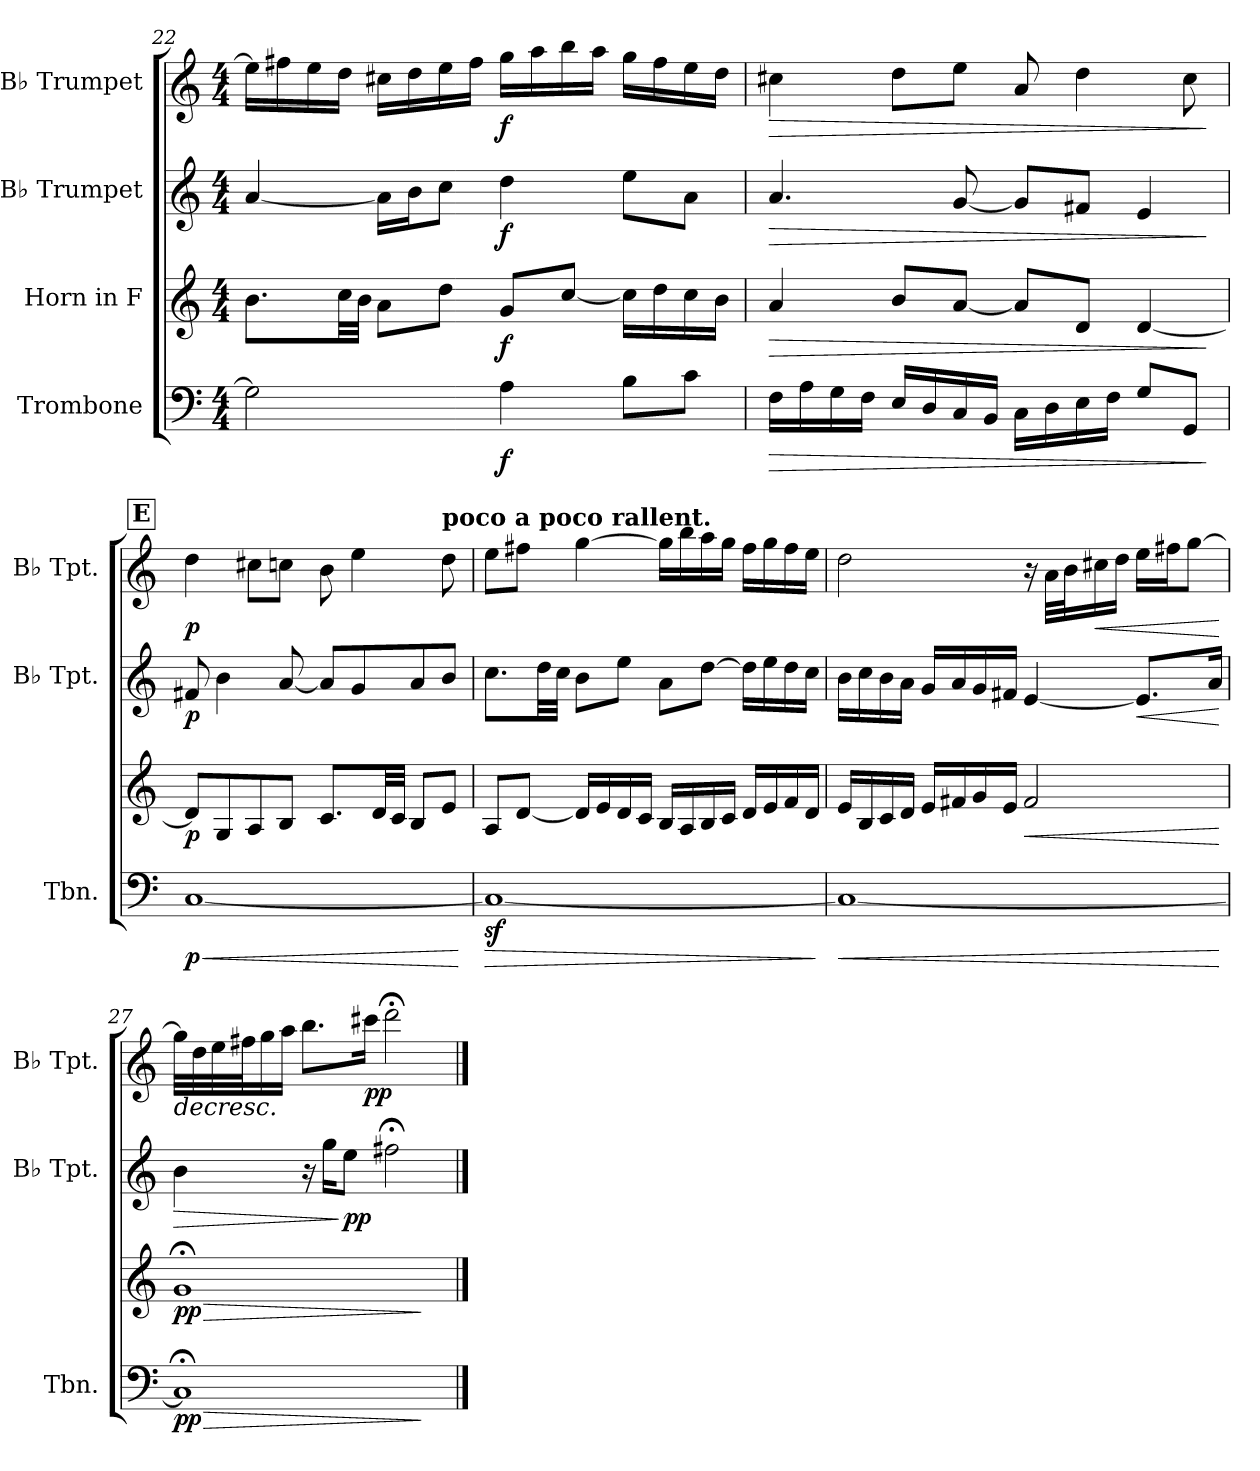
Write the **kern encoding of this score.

**kern	**dynam	**kern	**dynam	**kern	**dynam	**kern	**dynam
*part4	*part4	*part3	*part3	*part2	*part2	*part1	*part1
*staff4	*staff4	*staff3	*staff3	*staff2	*staff2	*staff1	*staff1
*I"Trombone	*	*I"Horn in F	*	*I"B♭ Trumpet	*	*I"B♭ Trumpet	*
*I'Tbn.	*	*	*	*I'B♭ Tpt.	*	*I'B♭ Tpt.	*
*clefF4	*	*clefG2	*	*clefG2	*	*clefG2	*
*	*	*ITrd4c7	*	*ITrd1c2	*	*ITrd1c2	*
*k[]	*	*k[b-]	*	*k[b-e-]	*	*k[b-e-]	*
*M4/4	*	*M4/4	*	*M4/4	*	*M4/4	*
=22	=22	=22	=22	=22	=22	=22	=22
2G\]	.	8.e\L	.	[4g/	.	16dd\LL]	.
.	.	.	.	.	.	16een\	.
.	.	.	.	.	.	16dd\	.
.	.	32f\LL	.	.	.	16cc\JJ	.
.	.	32e\JJJ	.	.	.	.	.
.	.	8d\L	.	16g\LL]	.	16bn\LL	.
.	.	.	.	16a\J	.	16cc\	.
.	.	8g\J	.	8b-\J	.	16dd\	.
.	.	.	.	.	.	16ee\JJ	.
!	!LO:DY:b	!	!LO:DY:b	!	!LO:DY:b	!	!LO:DY:b
4A\	f	8c/L	f	4cc\	f	16ff\LL	f
.	.	.	.	.	.	16gg\	.
.	.	[8f/J	.	.	.	16aa\	.
.	.	.	.	.	.	16gg\JJ	.
8B\L	.	16f\LL]	.	8dd\L	.	16ff\LL	.
.	.	16g\	.	.	.	16ee\	.
8c\J	.	16f\	.	8g\J	.	16dd\	.
.	.	16e\JJ	.	.	.	16cc\JJ	.
!!LO:LB:g=z
=23	=23	=23	=23	=23	=23	=23	=23
!	!LO:HP:b	!	!LO:HP:b	!	!LO:HP:b	!	!LO:HP:b
16F\LL	>	4d/	>	4.g/	>	4bn\	>
16A\	.	.	.	.	.	.	.
16G\	.	.	.	.	.	.	.
16F\JJ	.	.	.	.	.	.	.
16E/LL	.	8e/L	.	.	.	8cc\L	.
16D/	.	.	.	.	.	.	.
16C/	.	[8d/J	.	[8f/	.	8dd\J	.
16BB/JJ	.	.	.	.	.	.	.
16C\LL	.	8d/L]	.	8f/L]	.	8g/	.
16D\	.	.	.	.	.	.	.
16E\	.	8G/J	.	8en/J	.	4cc\	.
16F\JJ	.	.	.	.	.	.	.
8G/L	.	[4G/	.	4d/	.	.	.
8GG/J	.	.	.	.	.	8b\	.
.	]	.	]	.	]	.	]
!!LO:REH:place=s1:a:B:fs=14:t=E
=24	=24	=24	=24	=24	=24	=24	=24
!	!LO:HP:b	!	!	!	!	!	!
!	!LO:DY:n=1:b	!	!LO:DY:b	!	!LO:DY:b	!	!LO:DY:b
[1C	< p	8G/L]	p	8en/	p	4cc\	p
.	.	8C/	.	4a\	.	.	.
.	.	8D/	.	.	.	8bn\L	.
.	.	8E/J	.	[8g/	.	8b-X\J	.
.	.	8.F/L	.	8g/L]	.	8a\	.
.	.	.	.	8f/	.	4dd\	.
.	.	32G/LL	.	.	.	.	.
.	.	32F/JJJ	.	.	.	.	.
.	.	8E/L	.	8g/	.	.	.
!	!	!	!	!	!	!LO:TX:a:B:t=poco a poco rallent.	!
.	.	8A/J	.	8a/J	.	8cc\	.
.	[	.	.	.	.	.	.
=25	=25	=25	=25	=25	=25	=25	=25
*	*	*	*	*	*	*MM53	*
!	!LO:HP:b	!	!	!	!	!	!
1Cz<_	>	8D/L	.	8.b-\L	.	8dd\L	.
.	.	[8G/J	.	.	.	8een\J	.
.	.	.	.	32cc\LL	.	.	.
.	.	.	.	32b-\JJJ	.	.	.
.	.	16G/LL]	.	8a\L	.	[4ff\	.
.	.	16A/	.	.	.	.	.
.	.	16G/	.	8dd\J	.	.	.
.	.	16F/JJ	.	.	.	.	.
.	.	16E/LL	.	8g\L	.	16ff\LL]	.
.	.	16D/	.	.	.	16aa\	.
.	.	16E/	.	[8cc\J	.	16gg\	.
.	.	16F/JJ	.	.	.	16ff\JJ	.
*	*	*	*	*	*	*MM50	*
.	.	16G/LL	.	16cc\LL]	.	16ee\LL	.
.	.	16A/	.	16dd\	.	16ff\	.
.	.	16B-/	.	16cc\	.	16ee\	.
.	.	16G/JJ	.	16b-\JJ	.	16dd\JJ	.
.	]	.	.	.	.	.	.
!!LO:PB:g=z
=26	=26	=26	=26	=26	=26	=26	=26
*	*	*	*	*	*	*MM48	*
!	!LO:HP:b	!	!	!	!	!	!
1C_	<	16A/LL	.	16a\LL	.	2cc\	.
.	.	16E/	.	16b-\	.	.	.
.	.	16F/	.	16a\	.	.	.
.	.	16G/JJ	.	16g\JJ	.	.	.
.	.	16A/LL	.	16f/LL	.	.	.
.	.	16Bn/	.	16g/	.	.	.
.	.	16c/	.	16f/	.	.	.
.	.	16A/JJ	.	16en/JJ	.	.	.
*	*	*	*	*	*	*MM45	*
!	!	!	!LO:HP:b	!	!	!	!
.	.	2B/	<	[4d/	.	16r	.
.	.	.	.	.	.	32g\LLL	.
.	.	.	.	.	.	32a\J	.
!	!	!	!	!	!	!	!LO:HP:b
.	.	.	.	.	.	16bn\	<
.	.	.	.	.	.	16cc\JJ	.
!	!	!	!	!	!LO:HP:b	!	!
.	.	.	.	8.d/L]	<	16dd\LL	.
.	.	.	.	.	.	16een\J	.
.	.	.	.	.	.	[8ff\J	.
.	.	.	.	16g/Jk	.	.	.
.	[	.	[	.	[	.	[
=27	=27	=27	=27	=27	=27	=27	=27
*	*	*	*	*	*	*MM43	*
!	!LO:HP:b	!	!LO:HP:b	!	!LO:HP:b	!	!LO:HP:b
!	!LO:DY:n=1:b	!	!LO:DY:n=1:b	!	!	!	!
1C;<]	> pp	1c;<	> pp	4a\	>	32ff\LLL]	>
.	.	.	.	.	.	32cc\	.
.	.	.	.	.	.	32dd\	.
.	.	.	.	.	.	32een\J	.
.	.	.	.	.	.	16ff\	.
.	.	.	.	.	.	16gg\JJ	.
*	*	*	*	*	*	*MM40	*
.	.	.	.	16r	.	8.aa\L	.
.	.	.	.	16ff\KL	.	.	.
!	!	!	!	!	!LO:DY:n=1:b	!	!
.	.	.	.	8dd\J	] pp	.	.
!	!	!	!	!	!	!	!LO:DY:b
.	.	.	.	.	.	16bbn\Jk	pp
.	.	.	.	2een;<\	.	2ccc;<\	]
.	]	.	]	.	.	.	.
==	==	==	==	==	==	==	==
*-	*-	*-	*-	*-	*-	*-	*-
